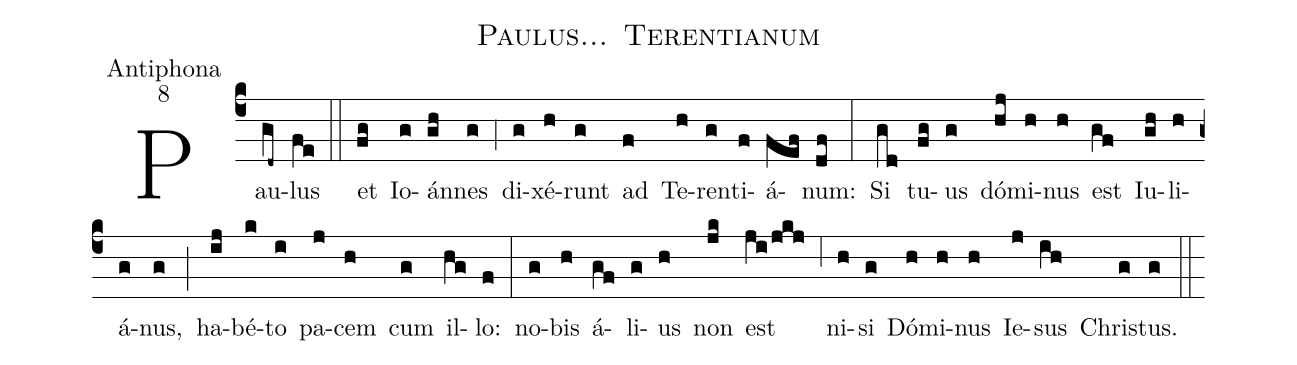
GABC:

name:Paulus... Terentianum;
office-part:Antiphona;
mode:8;
%%
(c4) Pau(gd~)lus(fe) (::)
et(fg) Io(g)án(gh)nes(g) (,4) di(g)xé(h)runt(g) ad(f) Te(h)ren(g)ti(f)á(fef)num:(df) (:)
Si(gd) tu(fg)us(g) dó(hj)mi(h)nus(h) est(gf) Iu(gh)li(h)á(g)nus,(g) (;) ha(ij)bé(k)to(i) pa(j)cem(h) cum(g) il(hg)lo:(f) (:)
no(g)bis(h) á(gf)li(g)us(h) non(jk) est(ji/jkj) (,6) ni(h)si(g) Dó(h)mi(h)nus(h) Ie(j)sus(ih) Chri(g)stus.(g) (::)
